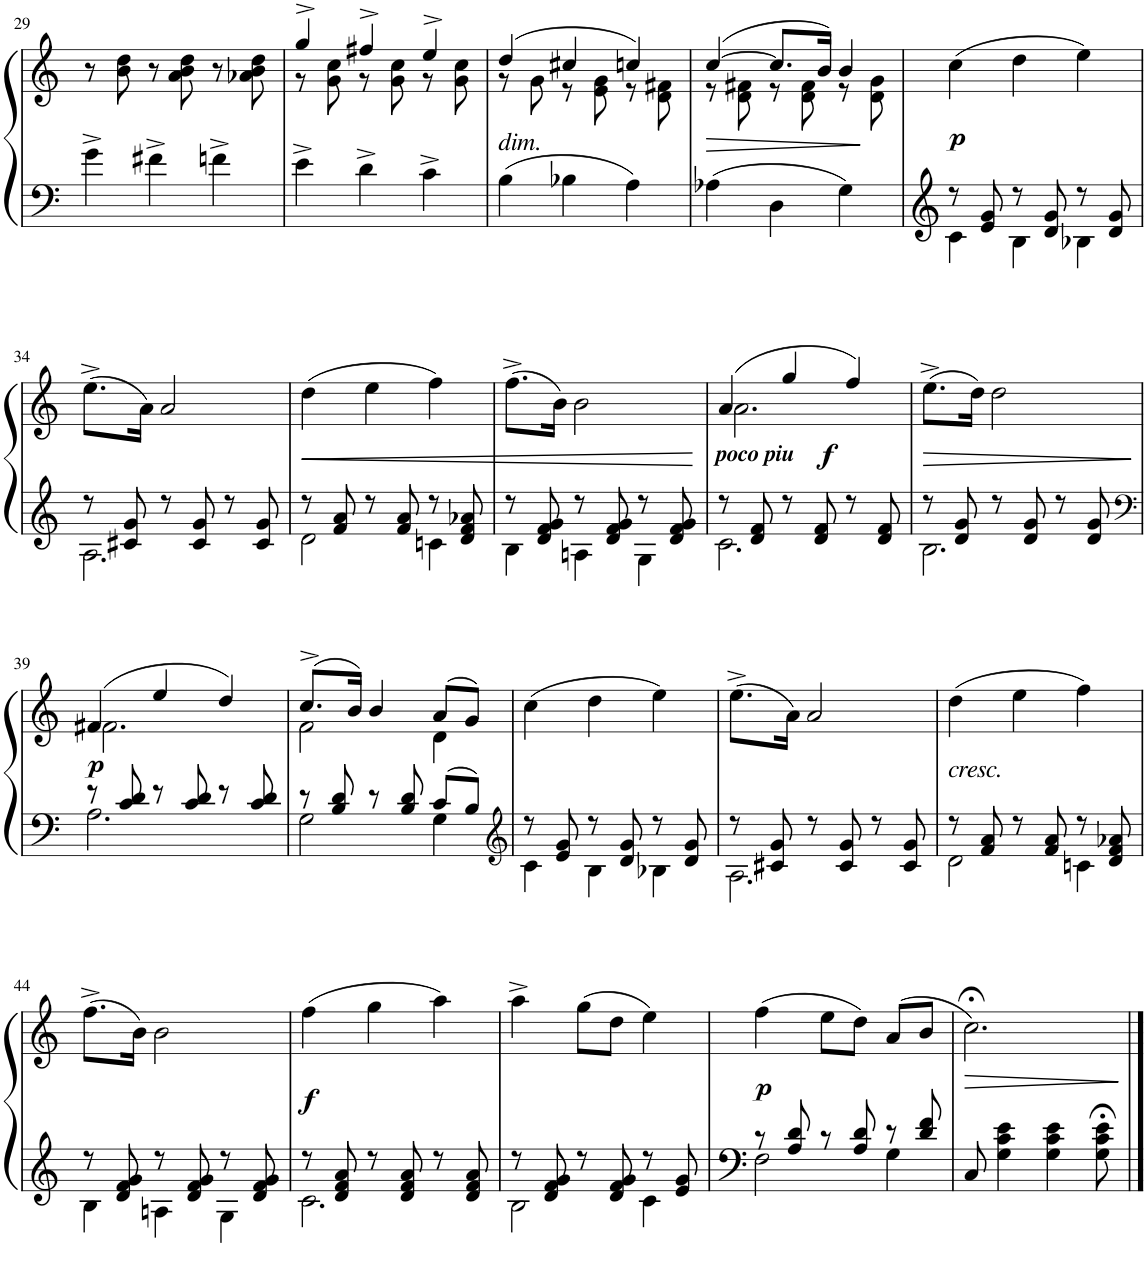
**kern	**kern	**dynam
*part1	*part1	*part1
*staff2	*staff1	*staff1/2
*I"Piano	*	*
*I'Pno.	*	*
!!LO:PB:g=z
*clefG2	*clefG2	*
*k[]	*k[]	*
*M3/4	*M3/4	*
=29	=29	=29
4g^\	8r	.
.	8b\ 8dd\	.
4f#X^\	8r	.
.	8a\ 8b\ 8dd\	.
4fn^\	8r	.
.	8a-X\ 8b\ 8dd\	.
=30	=30	=30
*	*^	*
4e^\	4gg^/	8r	.
.	.	8g\ 8cc\	.
4d^\	4ff#X^/	8r	.
.	.	8g\ 8cc\	.
4c^\	4ee^/	8r	.
.	.	8g\ 8cc\	.
=31	=31	=31	=31
!	!LO:TX:b:i:t=dim.	!	!
4B\	(4dd/	8r	.
.	.	8g\	.
4B-X\	4cc#X/	8r	.
.	.	8e\ 8g\	.
4A\	4ccn/)	8r	.
.	.	8d\ 8f#X\	.
=32	=32	=32	=32
!	!	!	!LO:HP:b
4A-X\	([4cc/	8r	>
.	.	8d\ 8f#X\	.
4D\	8.cc/L]	8r	.
.	.	8d\ 8f#\	.
.	16b/Jk)	.	.
4G\	4b/	8r	.
.	.	8d\ 8g\	]
=33	=33	=33	=33
*^	*	*	*
!	!	!	!	!LO:DY:b
*	*	*v	*v	*
8r	4c\	(4cc\	p
8e/ 8g/	.	.	.
8r	4B\	4dd\	.
8d/ 8g/	.	.	.
8r	4B-X\	4ee\)	.
8d/ 8g/	.	.	.
!!LO:LB:g=z
=34	=34	=34	=34
8r	2.A\	(8.ee^\L	.
8c#X/ 8g/	.	.	.
.	.	16a\Jk)	.
8r	.	2a/	.
8c#/ 8g/	.	.	.
8r	.	.	.
8c#/ 8g/	.	.	.
=35	=35	=35	=35
!	!	!	!LO:HP:b
8r	2d\	(4dd\	<
8f/ 8a/	.	.	.
8r	.	4ee\	.
8f/ 8a/	.	.	.
8r	4cn\	4ff\)	.
8d/ 8f/ 8a-X/	.	.	.
=36	=36	=36	=36
8r	4B\	(8.ff^\L	.
8d/ 8f/ 8g/	.	.	.
.	.	16b\Jk)	.
8r	4An\	2b\	.
8d/ 8f/ 8g/	.	.	.
8r	4G\	.	.
8d/ 8f/ 8g/	.	.	.
=37	=37	=37	=37
*	*	*^	*
!LO:TX:a:Bi:t=poco piu	!	!	!	!
8r	2.c\	(4a/	2.a\	.
8d/ 8f/	.	.	.	.
8r	.	4gg/	.	.
8d/ 8f/	.	.	.	.
!	!	!	!	!LO:DY:b
8r	.	4ff/)	.	f
8d/ 8f/	.	.	.	.
*v	*v	*	*	*
*	*v	*v	*
.	.	[
=38	=38	=38
*^	*	*
!	!	!	!LO:HP:b
8r	2.B\	(8.ee^\L	>
8d/ 8g/	.	.	.
.	.	16dd\Jk)	.
8r	.	2dd\	.
8d/ 8g/	.	.	.
8r	.	.	.
8d/ 8g/	.	.	.
*v	*v	*	*
.	.	]
!!LO:LB:g=z
=39	=39	=39
*clefF4	*	*
*^	*^	*
!	!	!	!	!LO:DY:b
8r	2.A\	(4f#X/	2.f#\	p
8c/ 8d/	.	.	.	.
8r	.	4ee/	.	.
8c/ 8d/	.	.	.	.
8r	.	4dd/)	.	.
8c/ 8d/	.	.	.	.
=40	=40	=40	=40	=40
8r	2G\	(8.cc^/L	2f\	.
8B/ 8d/	.	.	.	.
.	.	16b/Jk)	.	.
8r	.	4b/	.	.
8B/ 8d/	.	.	.	.
8c/L	4G\	(8a/L	4d\	.
8B/J	.	8g/J)	.	.
*	*	*v	*v	*
=41	=41	=41	=41
*clefG2	*	*	*
8r	4c\	(4cc\	.
8e/ 8g/	.	.	.
8r	4B\	4dd\	.
8d/ 8g/	.	.	.
8r	4B-X\	4ee\)	.
8d/ 8g/	.	.	.
=42	=42	=42	=42
8r	2.A\	(8.ee^\L	.
8c#X/ 8g/	.	.	.
.	.	16a\Jk)	.
8r	.	2a/	.
8c#/ 8g/	.	.	.
8r	.	.	.
8c#/ 8g/	.	.	.
=43	=43	=43	=43
!	!	!LO:TX:b:i:t=cresc.	!
8r	2d\	(4dd\	.
8f/ 8a/	.	.	.
8r	.	4ee\	.
8f/ 8a/	.	.	.
8r	4cn\	4ff\)	.
8d/ 8f/ 8a-X/	.	.	.
!!LO:LB:g=z
=44	=44	=44	=44
8r	4B\	(8.ff^\L	.
8d/ 8f/ 8g/	.	.	.
.	.	16b\Jk)	.
8r	4An\	2b\	.
8d/ 8f/ 8g/	.	.	.
8r	4G\	.	.
8d/ 8f/ 8g/	.	.	.
=45	=45	=45	=45
!	!	!	!LO:DY:b
8r	2.c\	(4ff\	f
8d/ 8f/ 8a/	.	.	.
8r	.	4gg\	.
8d/ 8f/ 8a/	.	.	.
8r	.	4aa\)	.
8d/ 8f/ 8a/	.	.	.
=46	=46	=46	=46
8r	2B\	4aa^\	.
8d/ 8f/ 8g/	.	.	.
8r	.	(8gg\L	.
8d/ 8f/ 8g/	.	8dd\J	.
8r	4c\	4ee\)	.
8e/ 8g/	.	.	.
=47	=47	=47	=47
!	!	!	!LO:DY:b
8r	2F\	(4ff\	p
8A/ 8d/	.	.	.
8r	.	8ee\L	.
8A/ 8d/	.	8dd\J)	.
8r	4G\	(>8a/L	.
8d/ 8f/	.	8b/J	.
*v	*v	*	*
=48	=48	=48
!	!	!LO:HP:b
8C/	2.cc;<\)	>
4G\ 4c\ 4e\	.	.
4G\ 4c\ 4e\	.	.
8G\;< 8c\;< 8e\;<	.	.
.	.	]
==	==	==
*-	*-	*-
